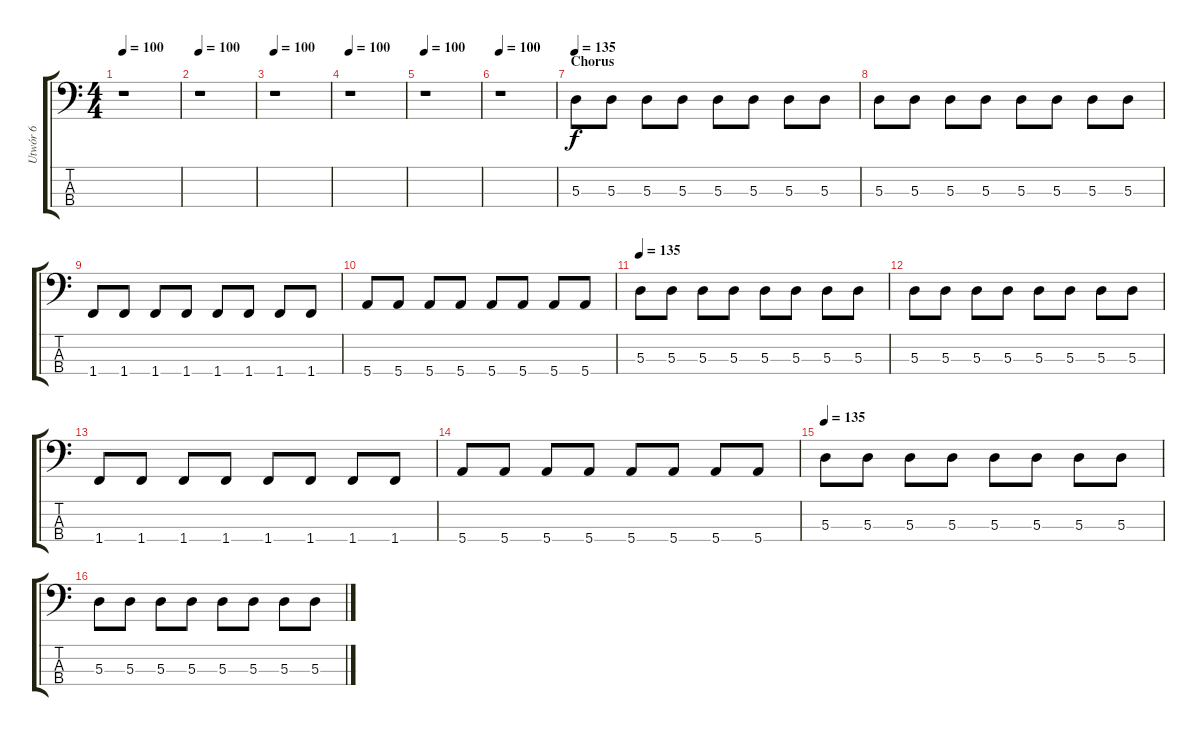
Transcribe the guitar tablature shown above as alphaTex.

\track ("Utwór 6" "Utwór 6") {instrument electricbasspick}
\staff {score tabs}
\tuning (G2 D2 A1 E1) {hide}
\ts (4 4)
\tempo 100
\clef f4
\ks c
r.1{dy f} |
\tempo 100
r.1 |
\tempo 100
r.1 |
\tempo 100
r.1 |
\tempo 100
r.1 |
\tempo 100
r.1 |
\section ("" "Chorus")
\tempo 135
5.3.8 5.3.8 5.3.8 5.3.8 5.3.8 5.3.8 5.3.8 5.3.8 |
5.3.8 5.3.8 5.3.8 5.3.8 5.3.8 5.3.8 5.3.8 5.3.8 |
1.4.8 1.4.8 1.4.8 1.4.8 1.4.8 1.4.8 1.4.8 1.4.8 |
5.4.8 5.4.8 5.4.8 5.4.8 5.4.8 5.4.8 5.4.8 5.4.8 |
\tempo 135
5.3.8 5.3.8 5.3.8 5.3.8 5.3.8 5.3.8 5.3.8 5.3.8 |
5.3.8 5.3.8 5.3.8 5.3.8 5.3.8 5.3.8 5.3.8 5.3.8 |
1.4.8 1.4.8 1.4.8 1.4.8 1.4.8 1.4.8 1.4.8 1.4.8 |
5.4.8 5.4.8 5.4.8 5.4.8 5.4.8 5.4.8 5.4.8 5.4.8 |
\tempo 135
5.3.8 5.3.8 5.3.8 5.3.8 5.3.8 5.3.8 5.3.8 5.3.8 |
5.3.8 5.3.8 5.3.8 5.3.8 5.3.8 5.3.8 5.3.8 5.3.8
